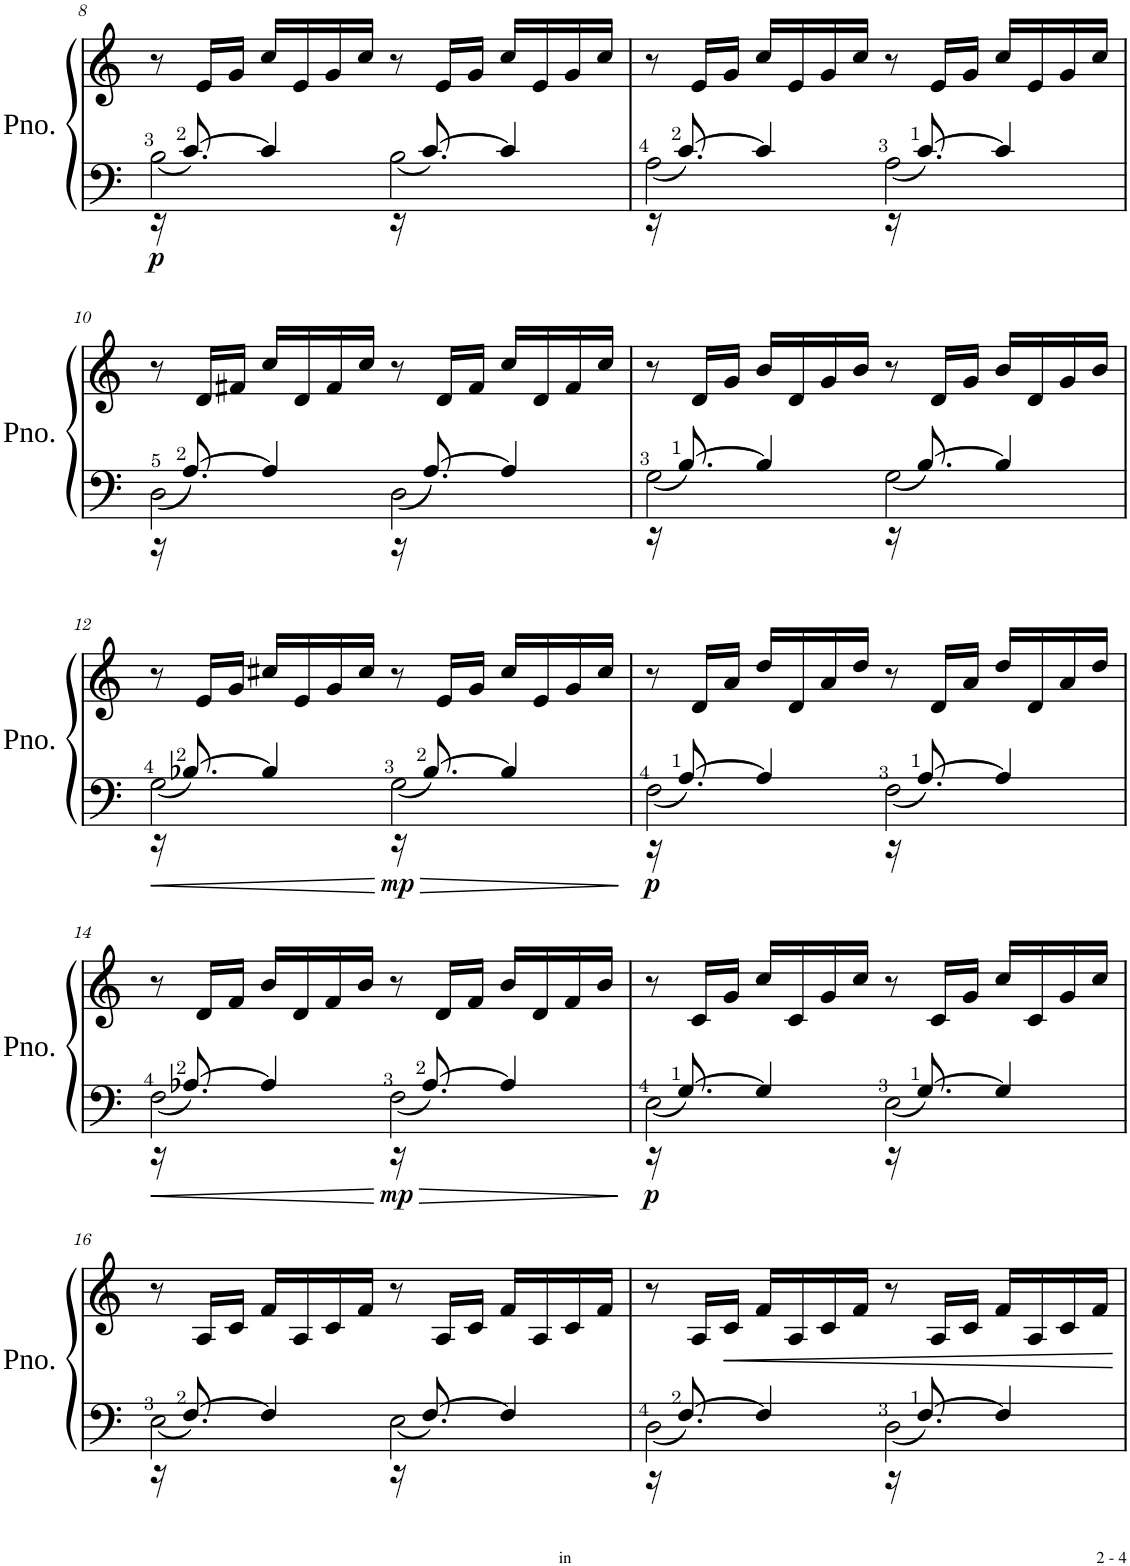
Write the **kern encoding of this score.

**kern	**kern	**dynam
*part1	*part1	*part1
*staff2	*staff1	*staff1/2
*I"Piano	*	*
*I'Pno.	*	*
!!LO:PB:g=z
*clefF4	*clefG2	*
*k[]	*k[]	*
*M4/4	*M4/4	*
=8	=8	=8
*^	*	*
!	!	!	!LO:DY:b=2
2B>\	16r	8r	p
.	[8.c/	.	.
.	.	16e/LL	.
.	.	16g/JJ	.
.	4c/]	16cc/LL	.
.	.	16e/	.
.	.	16g/	.
.	.	16cc/JJ	.
2B\	16r	8r	.
.	[8.c/	.	.
.	.	16e/LL	.
.	.	16g/JJ	.
.	4c/]	16cc/LL	.
.	.	16e/	.
.	.	16g/	.
.	.	16cc/JJ	.
=9	=9	=9	=9
2A>\	16r	8r	.
.	[8.c/	.	.
.	.	16e/LL	.
.	.	16g/JJ	.
.	4c/]	16cc/LL	.
.	.	16e/	.
.	.	16g/	.
.	.	16cc/JJ	.
2A>\	16r	8r	.
.	[8.c/	.	.
.	.	16e/LL	.
.	.	16g/JJ	.
.	4c/]	16cc/LL	.
.	.	16e/	.
.	.	16g/	.
.	.	16cc/JJ	.
!!LO:LB:g=z
=10	=10	=10	=10
2D>\	16r	8r	.
.	[8.A/	.	.
.	.	16d/LL	.
.	.	16f#X/JJ	.
.	4A/]	16cc/LL	.
.	.	16d/	.
.	.	16f#/	.
.	.	16cc/JJ	.
2D\	16r	8r	.
.	[8.A/	.	.
.	.	16d/LL	.
.	.	16f#/JJ	.
.	4A/]	16cc/LL	.
.	.	16d/	.
.	.	16f#/	.
.	.	16cc/JJ	.
=11	=11	=11	=11
2G>\	16r	8r	.
.	[8.B/	.	.
.	.	16d/LL	.
.	.	16g/JJ	.
.	4B/]	16b/LL	.
.	.	16d/	.
.	.	16g/	.
.	.	16b/JJ	.
2G\	16r	8r	.
.	[8.B/	.	.
.	.	16d/LL	.
.	.	16g/JJ	.
.	4B/]	16b/LL	.
.	.	16d/	.
.	.	16g/	.
.	.	16b/JJ	.
!!LO:LB:g=z
=12	=12	=12	=12
2G>\	16r	8r	.
.	[8.B-X/	.	.
.	.	16e/LL	.
.	.	16g/JJ	.
.	4B-/]	16cc#X/LL	.
.	.	16e/	.
.	.	16g/	.
.	.	16cc#/JJ	.
!	!	!	!LO:DY:b=2
2G>\	16r	8r	mp
.	[8.B-/	.	.
.	.	16e/LL	.
.	.	16g/JJ	.
.	4B-/]	16cc#/LL	.
.	.	16e/	.
.	.	16g/	.
.	.	16cc#/JJ	.
=13	=13	=13	=13
!	!	!	!LO:DY:b=2
2F>\	16r	8r	p
.	[8.A/	.	.
.	.	16d/LL	.
.	.	16a/JJ	.
.	4A/]	16dd/LL	.
.	.	16d/	.
.	.	16a/	.
.	.	16dd/JJ	.
2F>\	16r	8r	.
.	[8.A/	.	.
.	.	16d/LL	.
.	.	16a/JJ	.
.	4A/]	16dd/LL	.
.	.	16d/	.
.	.	16a/	.
.	.	16dd/JJ	.
!!LO:LB:g=z
=14	=14	=14	=14
2F>\	16r	8r	.
.	[8.A-X/	.	.
.	.	16d/LL	.
.	.	16f/JJ	.
.	4A-/]	16b/LL	.
.	.	16d/	.
.	.	16f/	.
.	.	16b/JJ	.
!	!	!	!LO:DY:b=2
2F>\	16r	8r	mp
.	[8.A-/	.	.
.	.	16d/LL	.
.	.	16f/JJ	.
.	4A-/]	16b/LL	.
.	.	16d/	.
.	.	16f/	.
.	.	16b/JJ	.
=15	=15	=15	=15
!	!	!	!LO:DY:b=2
2E>\	16r	8r	p
.	[8.G/	.	.
.	.	16c/LL	.
.	.	16g/JJ	.
.	4G/]	16cc/LL	.
.	.	16c/	.
.	.	16g/	.
.	.	16cc/JJ	.
2E>\	16r	8r	.
.	[8.G/	.	.
.	.	16c/LL	.
.	.	16g/JJ	.
.	4G/]	16cc/LL	.
.	.	16c/	.
.	.	16g/	.
.	.	16cc/JJ	.
!!LO:LB:g=z
=16	=16	=16	=16
2E>\	16r	8r	.
.	[8.F/	.	.
.	.	16A/LL	.
.	.	16c/JJ	.
.	4F/]	16f/LL	.
.	.	16A/	.
.	.	16c/	.
.	.	16f/JJ	.
2E\	16r	8r	.
.	[8.F/	.	.
.	.	16A/LL	.
.	.	16c/JJ	.
.	4F/]	16f/LL	.
.	.	16A/	.
.	.	16c/	.
.	.	16f/JJ	.
=17	=17	=17	=17
2D>\	16r	8r	.
.	[8.F/	.	.
.	.	16A/LL	.
!	!	!	!LO:HP:b
.	.	16c/JJ	<
.	4F/]	16f/LL	.
.	.	16A/	.
.	.	16c/	.
.	.	16f/JJ	.
2D>\	16r	8r	.
.	[8.F/	.	.
.	.	16A/LL	.
.	.	16c/JJ	.
.	4F/]	16f/LL	.
.	.	16A/	.
.	.	16c/	.
.	.	16f/JJ	.
*v	*v	*	*
.	.	[
=	=	=
*-	*-	*-
